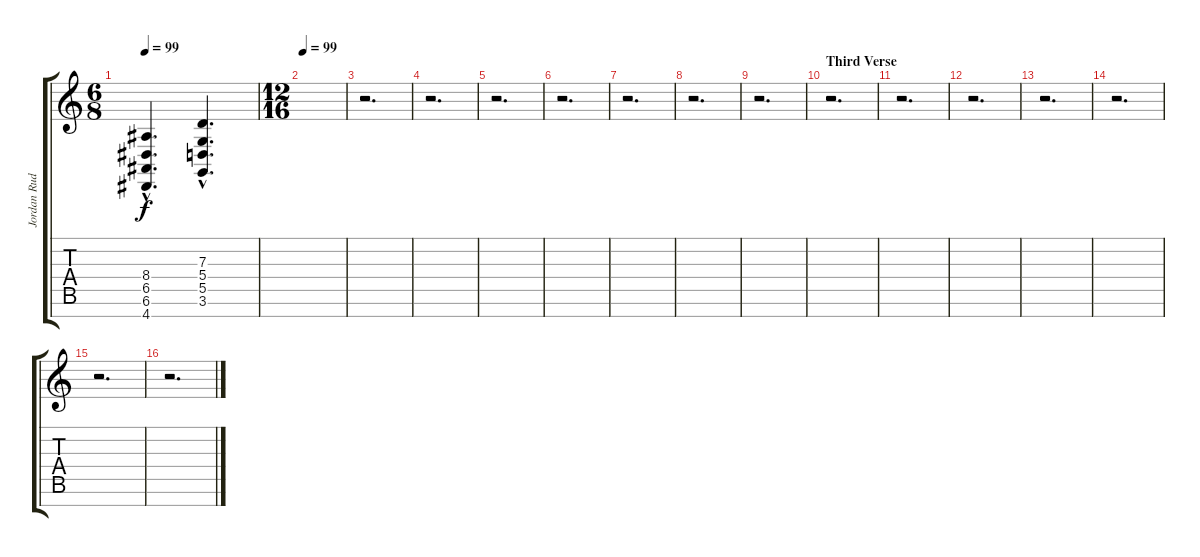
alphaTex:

\track ("Jordan Rudess" "Jordan Rud") {instrument brightacousticpiano}
\staff {score tabs}
\tuning (E4 B3 G3 D3 A2 E2 B1) {hide}
\ts (6 8)
\tempo 99
\clef g2
\ks c
(8.4{hac} 6.5{hac} 6.6{hac} 4.7{hac}).4{d dy f} (7.3{hac} 5.4{hac} 5.5{hac} 3.6{hac}).4{d} |
\ts (12 16)
\tempo 99
|
r.2{d} |
r.2{d} |
r.2{d} |
r.2{d} |
r.2{d} |
r.2{d} |
r.2{d} |
\section ("" "Third Verse")
r.2{d} |
r.2{d} |
r.2{d} |
r.2{d} |
r.2{d} |
r.2{d} |
r.2{d}
